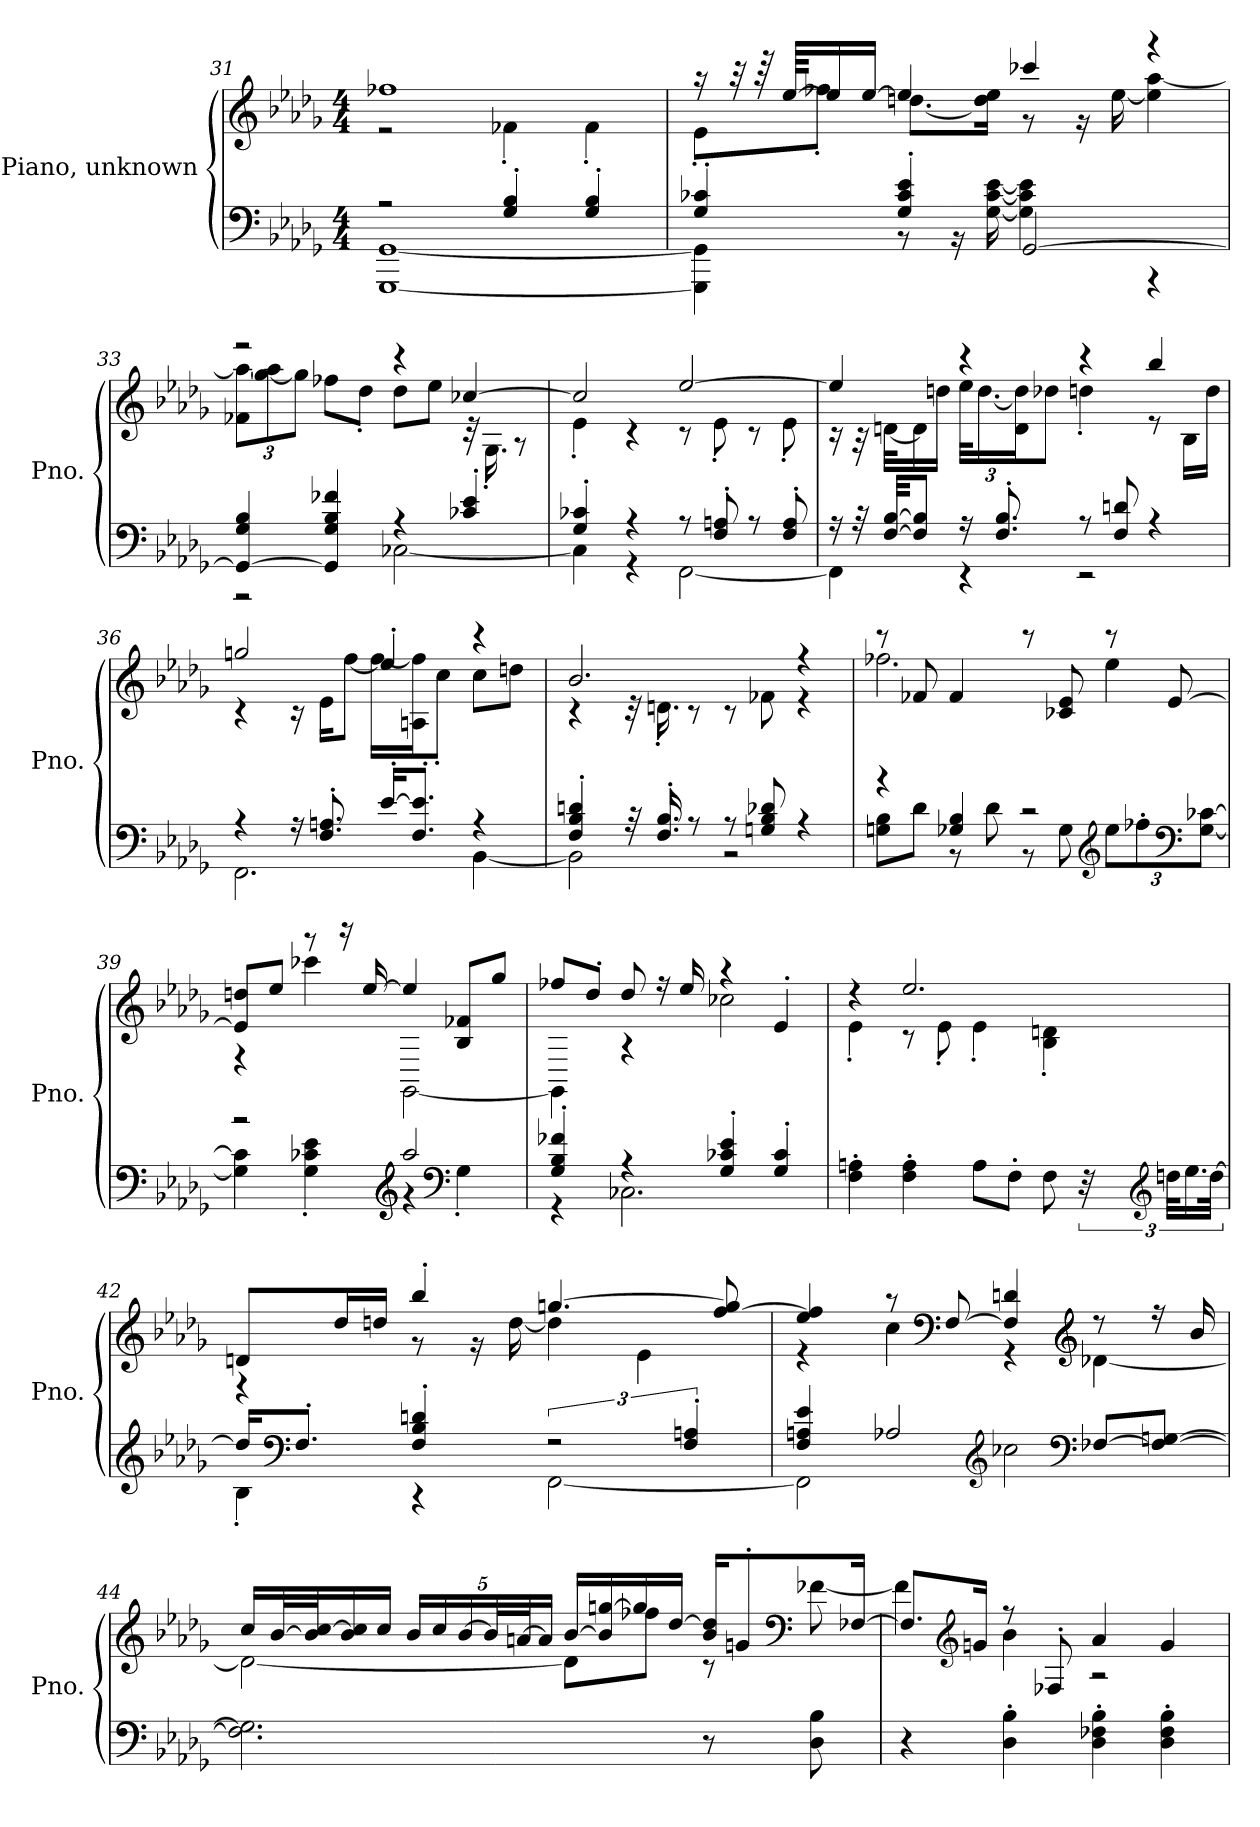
**kern	**kern
*part1	*part1
*staff2	*staff1
*I"Piano, unknown	*
*I'Pno.	*
*clefF4	*clefG2
*k[b-e-a-d-g-]	*k[b-e-a-d-g-]
*M4/4	*M4/4
=31	=31
*^	*^
2r	[1GGG- [1GG-	1ff-X	2r
4G-/' 4B-/'	.	.	4f-X'\
4G-/' 4B-/'	.	.	4f-'\
=32	=32	=32	=32
4G-/' 4c-X/'	4GGG-\] 4GG-\]	16r	8e-'\L
.	.	32r	.
.	.	64r	.
.	.	[64ee-/KKLL	.
.	.	16ee-/]	8ff-X'\J
.	.	[16ee-/JJ	.
4G-/' 4c-/' 4e-/'	8r	4ee-/]	[8.ddn\L
.	16r	.	.
.	[16G-\ [16c-\ [16e-\	.	16dd\] 16ee-\Jk
[2GG-/	4G-\] 4c-\] 4e-\]	4ccc-X/	8r
.	.	.	16r
.	.	.	[16ee-\
.	4r	4r	4ee-\] [4aa-\
!!LO:LB:g=z	!!
=33	=33	=33	=33
*	*	*	*Xbrackettup
4GG-/_ 4G-/ 4B-/	2r	2r	12f-X\ 12aa-\_L
.	.	.	[12gg-\ 12aa-\]
.	.	.	12gg-\J]
4GG-/] 4G-/ 4B-/ 4f-X/	.	.	8ff-X\L
.	.	.	8dd-'\J
4r	[2C-X\	4r	8dd-\L
.	.	.	8ee-\J
4c-X/' 4e-/'	.	[4cc-X/	32r
.	.	.	16.G-'\
.	.	.	8r
=34	=34	=34	=34
4G-/' 4c-X/'	4C-\]	2cc-/]	4e-'\
4r	4r	.	4r
8r	[2FF\	[2ee-/	8r
8F/' 8An/'	.	.	8e-'\
8r	.	.	8r
8F/' 8A/'	.	.	8e-'\
=35	=35	=35	=35
16r	4FF\]	4ee-/]	16r
32r	.	.	32r
[32F/ [32B-/KKL	.	.	[32dn\KLL
8F/] 8B-/]J	.	.	16d\]
.	.	.	16ddn\JJ
16r	4r	4r	48ee-\KLL
.	.	.	[24.dd\
8.F/' 8.B-/'	.	.	.
.	.	.	24d\ 24dd\]J
.	.	.	8dd-X\J
8r	2r	4r	4ddn'\
8F/ 8dn/	.	.	.
4r	.	4bb-/	8r
.	.	.	16B-\LL
.	.	.	16dd\JJ
!!LO:LB:g=z	!!
=36	=36	=36	=36
4r	2.FF\	2ggn/	4r
16r	.	.	16r
8.F/' 8.An/'	.	.	16e-\KL
.	.	.	[8ff\J
[16e-'/KL	.	4ee-'/	16ff\LL_
8.F/' 8.e-/]'J	.	.	16An\ 16ff\]J
.	.	.	8cc'\J
4r	[4BB-\	4r	8cc\L
.	.	.	8ddn\J
=37	=37	=37	=37
4F/' 4B-/' 4dn/'	2BB-\]	2.b-/	4r
32r	.	.	32r
16.F/' 16.B-/'	.	.	16.dn'\
8r	.	.	8r
8r	2r	.	8r
8Gn/ 8B-/ 8d-X/	.	.	8f-X\
4r	.	4r	4r
=38	=38	=38	=38
4r	8Gn\ 8B-\L	8r	2.ff-X\
.	8d-\J	8f-X/	.
4G-X/ 4B-/	8r	4f-/	.
.	8d-\	.	.
2r	8r	8r	.
.	8G-\	8c-X/ 8e-/	.
*clefG2	*	*	*
*	*Xbrackettup	*	*
.	12ee-\L	8r	4ee-\
.	12ff-X'\	.	.
.	.	[8e-/	.
*clefF4	*	*	*
.	[12G-\ [12c-X\J	.	.
!!LO:LB:g=z	!!
=39	=39	=39	=39
2r	4G-\] 4c-\]	8e-/] 8ddn/L	4r
.	.	8ee-/J	.
.	4G-\' 4c-X\' 4e-\'	8r	4ccc-X\
.	.	16r	.
.	.	[16ee-/	.
*clefG2	*	*	*
2aa-/	4r	4ee-/]	[2GG-\
*clefF4	*	*	*
.	4G-'\	8B-/ 8f-X/L	.
.	.	8gg-/J	.
=40	=40	=40	=40
4G-/' 4B-/' 4f-X/'	4r	8ff-X/L	4GG-\]
.	.	8dd-'/J	.
4r	2.C-X\	8dd-/	4r
.	.	16r	.
.	.	16ee-/	.
4G-/' 4c-X/' 4e-/'	.	4r	2cc-X\
4G-/' 4c-/'	.	4e-'/	.
*v	*v	*	*
=41	=41	=41
4F\' 4An\'	4r	4e-'\
4F\' 4A\'	2.ee-/	8r
.	.	8e-'\
8A\L	.	4e-'\
8F'\J	.	.
8F\	.	4B-\' 4dn\'
*brackettup	*	*
48r	.	.
*clefG2	*	*
48ddn\KLL	.	.
24.ee-\	.	.
[48dd\JJk	.	.
!!LO:PB:g=z	!!
=42	=42	=42
*^	*	*
16dd/KL]	4B-'\	8dn/L	4r
*clefF4	*	*	*
8.F'/J	.	.	.
.	.	16dd-/L	.
.	.	16ddn/JJ	.
4F/' 4B-/' 4dn/'	4r	4bb-'/	8r
.	.	.	16r
.	.	.	[16dd\
3r	[2FF\	[4.ggn/	4dd\]
.	.	.	4e-\
6F/' 6An/'	.	.	.
.	.	[8ff/ 8gg/]	.
=43	=43	=43	=43
4F/ 4An/ 4e-/	2FF\]	4ee-/ 4ff/]	4r
2A-X/	.	8r	4cc\
*	*	*clefF4	*
.	.	[8F/	.
*clefG2	*	*	*
.	2cc-X\	4F/] 4dn/	4r
*clefF4	*	*clefG2	*
[8F-X/L	.	8r	[4d-X\
8F-/_ [8Gn/J	.	16r	.
.	.	16b-/	.
*v	*v	*	*
!!LO:LB:g=z	!!
=44	=44	=44
2.F-\] 2.G\]	16cc/LL	2d-\_
.	[32b-/L	.
.	32b-/] [32cc/J	.
.	16b-/ 16cc/]	.
.	16cc/JJ	.
.	20b-/LL	.
.	20cc/	.
.	[20b-/	.
.	40b-/L]	.
.	[40an/J	.
.	20a/JJ]	.
.	[16b-/LL	8d-\L]
.	16b-/] [16ggn/	.
.	16gg/]	8ff-X\J
.	[16dd-/JJ	.
8r	16b-/ 16dd-/]KL	8r
.	8gn'/	.
*	*clefF4	*
8D-\ 8B-\	.	[8f-X\
.	[16F-X/Jk	.
=45	=45	=45
4r	8.F-/L]	4f-\]
*	*clefG2	*
.	16gn/Jk	.
4D-\' 4B-\'	8r	4b-\
.	8F-X'/	.
4D-\' 4F-X\' 4B-\'	4a-/	2r
4D-\' 4F-\' 4B-\'	4g/	.
*	*v	*v
=	=
*-	*-
